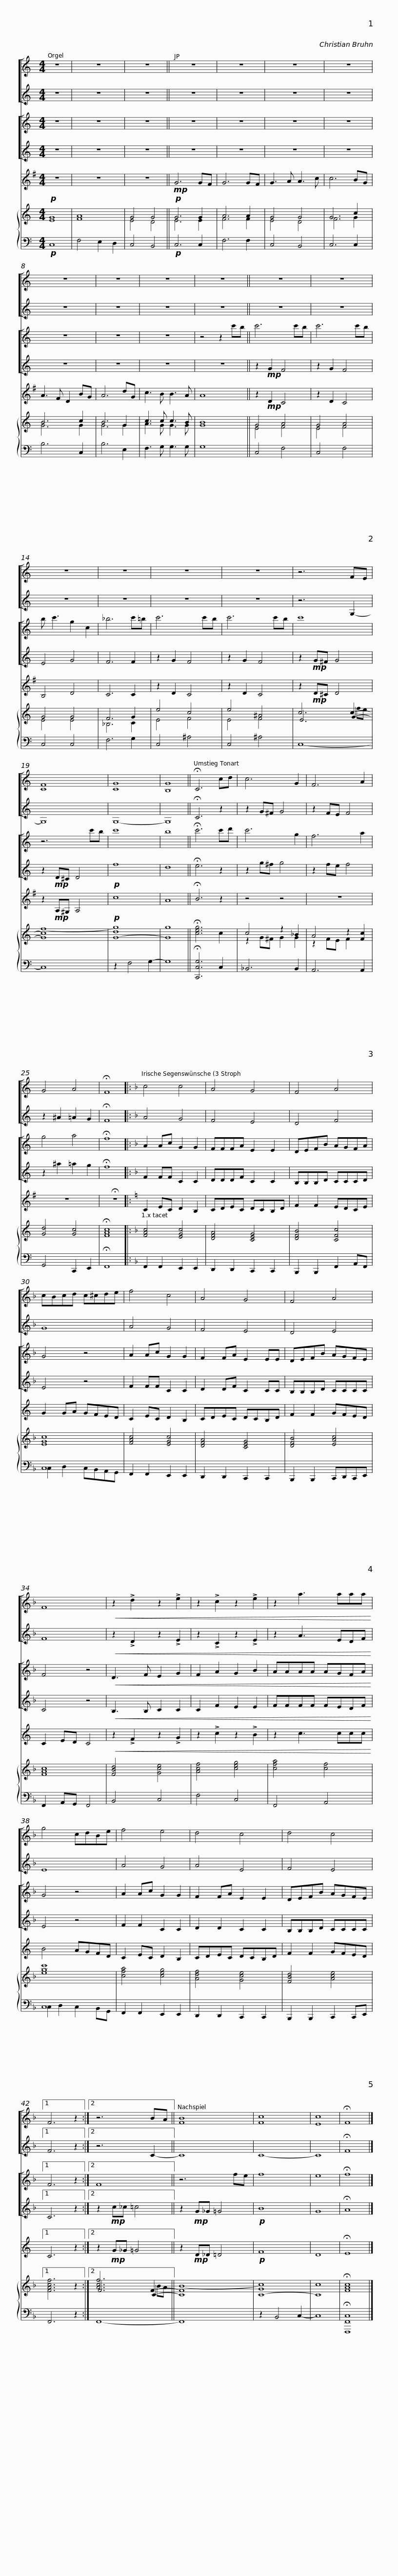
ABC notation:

X:1
%%score [ 1 2 ] [ 3 4 ] 5 { ( 6 7 9 ) | ( 8 10 ) }
L:1/8
M:4/4
I:linebreak $
K:C
V:1 treble
V:2 treble
V:3 treble
V:4 treble
V:5 treble transpose=-7
V:6 treble
V:7 treble
V:9 treble
V:8 bass
V:10 bass
V:1
 z8 | z8 | z8 || z8 | z8 | %5
 z8 | z8 | z8 | z8 | z8 |$ %10
 z8 || z8 | z8 | z8 | z8 | %15
 z8 | z8 | z6 FE |$ [CF]8 | [CG]8 | %20
 [B,G]8 || !fermata!C6 cd | c6 G2 | F6 A2 | G4 A4 | %25
 !fermata!F8 |:$[K:F] c4 c4 | A4 G4 | F4 A4 | cBcd c^cde | %30
 f4 c4 |$ A4 G4 | F4 A4 | F8 |!<(! z2 !>!d2 z2 !>!e2 | %35
 z2 !>!c2 z2 !>!e2 | z2 a3 aaa!<)! |$ g4 cdBe | f4 e4 | d4 c4 | %40
 d4 c4 |1 F6 z2 :|2 z6 BA ||$ [FB]8 | [Fc]8 | %45
 [Ec]8 | !fermata!F8 |] %47
V:2
 z8 | z8 | z8 || z8 | z8 | %5
 z8 | z8 | z8 | z8 | z8 |$ %10
 z8 || z8 | z8 | z8 | z8 | %15
 z8 | z8 | z6 G,2- |$ G,8 | G,8- | %20
 G,8 || !fermata!C6 z2 | z2 G^F G4 | z2 FE F4 | z2 ^A2 =A2 G2 | %25
 !fermata!F8 |:$[K:F] A4 G4 | F4 E4 | D4 F4 | G8 | %30
 A4 G4 |$ F4 E4 | D4 E4 | F8 |!<(! z2 !>!D2 z2 !>!E2 | %35
 z2 !>!C2 z2 !>!E2 | z2 A3 EDF!<)! |$ E8 | A4 G4 | A4 E4 | %40
 F4 E4 |1 F6 z2 :|2 z6 C2- ||$ C8 | C8- | %45
 C8 | !fermata!F8 |] %47
V:3
 z8 | z8 | z8 || z8 | z8 | %5
 z8 | z8 | z8 | z8 | z8 |$ %10
 z4 z2 c'b || c'6 c'b | c'6 c'b | b c'3 g2 c2 | _b6 c'=b | %15
 c'6 c'b | c'6 c'b | c'8 |$ z6 c'b | c'8 | %20
 b8 || !fermata!c'6 c'd' | c'6 g2 | f6 a2 | g4 a4 | %25
 !fermata!f8 |:$[K:F] A2 Ac G2 G2 | FFFA E2 E2 | DEFB AGFA | G4 z4 | %30
 A2 Ac G2 G2 |$ F2 FA E2 EE | DEFB AGFE | F4 z4 |!<(! D3 F E2 G2 | %35
 F2 A2 G2 B2 | AAAA AGFA!<)! |$ G4 z4 | A2 Ac G2 G2 | F2 FA E2 E2 | %40
 DEFB AGFE |1 F6 z2 :|2 F8 ||$ z6 fe | f8 | %45
 e8 | !fermata!f8 |] %47
V:4
 z8 | z8 | z8 || z8 | z8 | %5
 z8 | z8 | z8 | z8 | z8 |$ %10
 z8 || z2!mp! G2 F4 | z2 G2 F4 | E4 G4 | F6 F2 | %15
 z2 G2 F4 | z2 G2 F4 | z2!mp! G^F G4 |$ z2!mp! D^C D4 |!p! f8 | %20
 d8 || !fermata!e6 z2 | z2 g^f g4 | z2 fe f4 | z2 ^a2 =a2 g2 | %25
 !fermata!f8 |:$[K:F] F2 FF C2 C2 | DDDF C2 C2 | B,B,B,D CCCD | E4 z4 | %30
 F2 FF C2 C2 |$ D2 DF C2 CC | B,B,B,D CCCC | C4 z4 |!<(! B,3 B, C2 C2 | %35
 C2 F2 E2 E2 | FFFF FEDF!<)! |$ E4 z4 | F2 F2 C2 C2 | D2 D2 C2 C2 | %40
 B,B,B,D CCCC |1 C6 z2 :|2 z2!mp! c_c =c4 ||$ z2!mp! G_G =G4 |!p! B8 | %45
 G8 | !fermata!A8 |] %47
V:5
[K:G] z8 | z8 | z8 ||!mp! G6 GF | G6 GF | %5
 G3 A A3 c | c6 BG | A3 F D2 BG | A6 dG | c3 B B3 A |$ %10
 A8 || z2!mp! D2 C4 | z2 D2 C4 | B,4 D4 | C6 C2 | %15
 z2 D2 C4 | z2 D2 C4 | z2!mp! D^C D4 |$ z2!mp! A,^G, A,4 |!p! c8 | %20
 A8 || !fermata!B6 z2 | z4 z4 | z8 | z8 | %25
 !fermata!z8 |:$[K:C] C2 EC D2 B,2 | CDEC DCB,D | F2 F2 EDCE | G2 GA GFED | %30
 C2 EC D2 B,2 |$ CDEC DCB,D | F2 F2 GFED | C2 ED C4 |!<(! z2 !>!F2 z2 !>!G2 | %35
 z2 !>!c2 z2 !>!B2 | z2 c3 ccc!<)! |$ B4 AGFD | C2 EC D2 B,2 | CDEC DCB,D | %40
 F2 F2 GFED |1 C6 z2 :|2 z2!mp! G_G =G4 ||$ z2!mp! D_D =D4 |!p! F8 | %45
 D8 | !fermata!E8 |] %47
V:6
!p! G8 | A8 | G4 G4 ||!p! G6 G2 | A6 A2 | %5
 G4 G4 | G6 c2 | B6 c2 | B6 G2 | c3 c c3 B |$ %10
 B8 || G4 A4 | G4 A4 | G4 G4 | F6 G2 | %15
 e4 c4 | e4 ^A4 | c6 c2- |$ c8 | [G-d]8 | %20
 G8 || !fermata![ceg]6 c2 | c4 z2 _B2 | A4 z2 [Fc]2 | [Gd]4 [Gc]4 | %25
 !fermata![FAc]8 |:$[K:F] [FAc]4 [EGc]4 | [DFA]4 [CEG]4 | [DFB]4 [CFc]4 | [EGc]8 | %30
 [FAc]4 [EGc]4 |$ [DFA]4 [CEG]4 | [DFB]4 [EAc]4 | [FAc]8 | [FBd]4 [Gce]4 | %35
 [Acf]4 [ceg]4 | [cfa]4 [cf]4 |$ [egc']8 | [cfa]4 [ceg]4 | [Adf]4 [Gce]4 | %40
 [FBd]4 [Ace]4 |1 [FAcf]6 z2 :|2 [Acf]6 F2- ||$ F8 | [C-G]8 | %45
 C8 | !fermata![FAc]8 |] %47
V:7
 E8 | F8 | E4 D4 || E6 E2 | F6 F2 | %5
 E4 D4 | F6 G2 | G6 G2 | G6 G2 | A3 G G3 G |$ %10
 G8 || E4 F4 | E4 F4 | E4 E4 | _B,6 C2 | %15
 E4 F4 | E4 F4 | E6 G2- |$ G8 | x8 | %20
 x8 || x8 | z2 G^F G2 G2 | z2 FE F2 x2 | x8 | %25
 x8 |:$[K:F] x8 | x8 | x8 | x8 | %30
 x8 |$ x8 | x8 | x8 | x8 | %35
 x8 | x8 |$ x8 | x8 | x8 | %40
 x8 |1 x8 :|2 F6 C2- ||$ C8 | x8 | %45
 x8 | x8 |] %47
V:8
!p! C,8 | F,4 E,2 D,2 | C,4 B,,4 ||!p! C,6 C,2 | F,6 F,2 | %5
 C,4 B,,4 | C,6 C,2 | B,6 C,2 | B,6 E,2 | F,3 G, G,3 G, |$ %10
 G,8 || C,4 F,4 | C,4 F,4 | C,4 C,4 | F,6 G,2 | %15
 C,4 ^A,4 | C,4 ^A,4 | C,8- |$ C,8 | z2 F,4 G,2- | %20
 G,8 || !fermata![C,,C,G,]6 C,2 | _B,,6 B,,2 | A,,6 A,,2 | G,,4 C,,2 E,,2 | %25
 !fermata!F,,8 |:$[K:F] F,,2 F,,2 E,,2 E,,2 | D,,2 D,,2 C,,2 C,,2 | B,,,2 B,,,2 F,,2 A,,F,, | C,8 | %30
 F,,2 F,,2 E,,2 E,,2 |$ D,,2 D,,2 C,,2 C,,2 | B,,,2 B,,,2 C,,D,,C,,E,, | F,,2 A,,G,, F,,4 | B,,4 C,4 | %35
 F,4 C,4 | F,,4 A,,4 |$ C,8 | F,,2 F,,2 E,,2 E,,2 | D,,2 D,,2 C,,2 C,,2 | %40
 B,,,2 B,,,2 C,,2 C,,E,, |1 F,,6 z2 :|2 F,,8- ||$ F,,8 | z2 B,,4 C,2- | %45
 C,8 | !fermata![F,,,F,,C,]8 |] %47
V:9
 x8 | x8 | x8 || x8 | x8 | %5
 x8 | x8 | x8 | x8 | x8 |$ %10
 x8 || x8 | x8 | x8 | x8 | %15
 x8 | x8 | x6 fe |$ (f8 | g8) | %20
 g8 || x8 | x8 | x8 | x8 | %25
 x8 |:$[K:F] x8 | x8 | x8 | x8 | %30
 x8 |$ x8 | x8 | x8 | x8 | %35
 x8 | x8 |$ x8 | x8 | x8 | %40
 x8 |1 x8 :|2 x6 BA ||$ (B8 | c8) | %45
 c8 | x8 |] %47
V:10
 x8 | x8 | x8 || x8 | x8 | %5
 x8 | x8 | x8 | x8 | x8 |$ %10
 x8 || x8 | x8 | x8 | x8 | %15
 x8 | x8 | x8 |$ x8 | x8 | %20
 x8 || x8 | x8 | x8 | x8 | %25
 x8 |:$[K:F] x8 | x8 | x8 | C,2 D,2 C,B,,A,,G,, | %30
 x8 |$ x8 | x8 | x8 | x8 | %35
 x8 | x8 |$ C,2 D,2 C,2 B,,G,, | x8 | x8 | %40
 x8 |1 x8 :|2 x8 ||$ x8 | x8 | %45
 x8 | x8 |] %47
